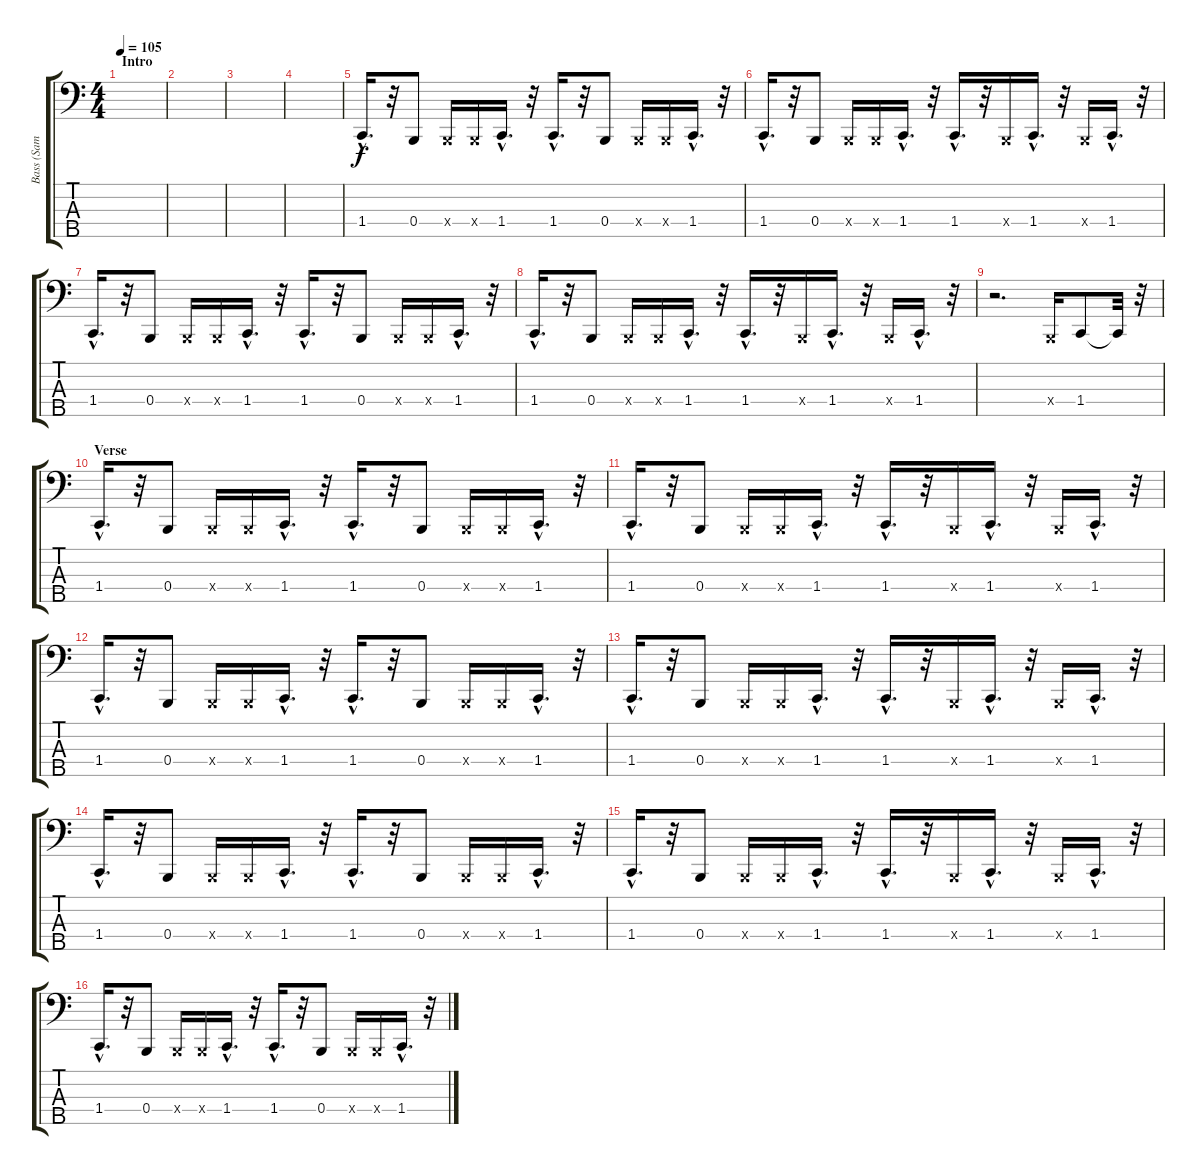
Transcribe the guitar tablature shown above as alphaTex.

\track ("Bass (Sam Rivers)" "Bass (Sam ") {instrument electricbassfinger}
\staff {score tabs}
\tuning (E2 B1 Gb1 B0 Bb0) {hide}
\ts (4 4)
\section ("" "Intro")
\tempo 105
\clef f4
\ks c
|
|
|
|
1.4{hac}.16{d} r.32 0.4.8 0.4{x}.16 0.4{x}.16 1.4{hac}.16{d} r.32 1.4{hac}.16{d} r.32 0.4.8 0.4{x}.16 0.4{x}.16 1.4{hac}.16{d} r.32 |
1.4{hac}.16{d} r.32 0.4.8 0.4{x}.16 0.4{x}.16 1.4{hac}.16{d} r.32 1.4{hac}.16{d} r.32 0.4{x}.16 1.4{hac}.16{d} r.32 0.4{x}.16 1.4{hac}.16{d} r.32 |
1.4{hac}.16{d} r.32 0.4.8 0.4{x}.16 0.4{x}.16 1.4{hac}.16{d} r.32 1.4{hac}.16{d} r.32 0.4.8 0.4{x}.16 0.4{x}.16 1.4{hac}.16{d} r.32 |
1.4{hac}.16{d} r.32 0.4.8 0.4{x}.16 0.4{x}.16 1.4{hac}.16{d} r.32 1.4{hac}.16{d} r.32 0.4{x}.16 1.4{hac}.16{d} r.32 0.4{x}.16 1.4{hac}.16{d} r.32 |
r.2{d} 0.4{x}.16 1.4.8 1.4{t}.32 r.32 |
\section ("" "Verse")
1.4{hac}.16{d} r.32 0.4.8 0.4{x}.16 0.4{x}.16 1.4{hac}.16{d} r.32 1.4{hac}.16{d} r.32 0.4.8 0.4{x}.16 0.4{x}.16 1.4{hac}.16{d} r.32 |
1.4{hac}.16{d} r.32 0.4.8 0.4{x}.16 0.4{x}.16 1.4{hac}.16{d} r.32 1.4{hac}.16{d} r.32 0.4{x}.16 1.4{hac}.16{d} r.32 0.4{x}.16 1.4{hac}.16{d} r.32 |
1.4{hac}.16{d} r.32 0.4.8 0.4{x}.16 0.4{x}.16 1.4{hac}.16{d} r.32 1.4{hac}.16{d} r.32 0.4.8 0.4{x}.16 0.4{x}.16 1.4{hac}.16{d} r.32 |
1.4{hac}.16{d} r.32 0.4.8 0.4{x}.16 0.4{x}.16 1.4{hac}.16{d} r.32 1.4{hac}.16{d} r.32 0.4{x}.16 1.4{hac}.16{d} r.32 0.4{x}.16 1.4{hac}.16{d} r.32 |
1.4{hac}.16{d} r.32 0.4.8 0.4{x}.16 0.4{x}.16 1.4{hac}.16{d} r.32 1.4{hac}.16{d} r.32 0.4.8 0.4{x}.16 0.4{x}.16 1.4{hac}.16{d} r.32 |
1.4{hac}.16{d} r.32 0.4.8 0.4{x}.16 0.4{x}.16 1.4{hac}.16{d} r.32 1.4{hac}.16{d} r.32 0.4{x}.16 1.4{hac}.16{d} r.32 0.4{x}.16 1.4{hac}.16{d} r.32 |
1.4{hac}.16{d} r.32 0.4.8 0.4{x}.16 0.4{x}.16 1.4{hac}.16{d} r.32 1.4{hac}.16{d} r.32 0.4.8 0.4{x}.16 0.4{x}.16 1.4{hac}.16{d} r.32
